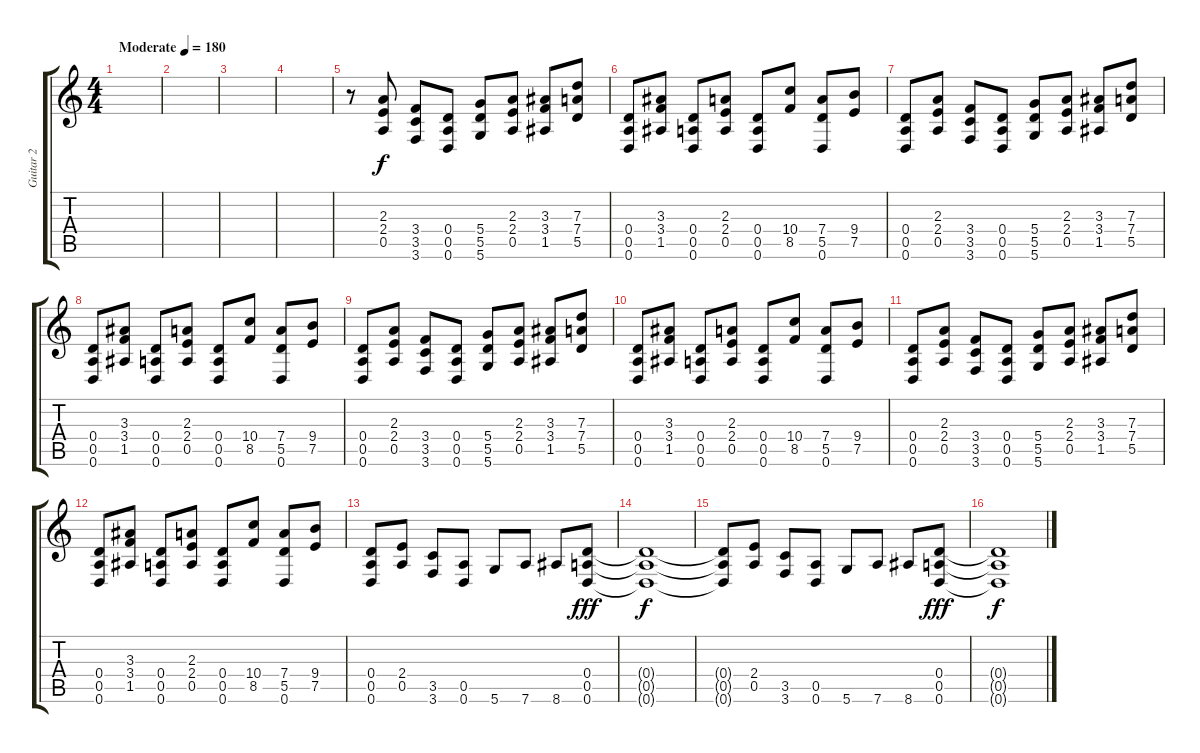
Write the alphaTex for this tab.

\track ("Guitar 2" "Guitar 2") {instrument distortionguitar}
\staff {score tabs}
\tuning (E4 B3 G3 D3 A2 D2) {hide}
\ts (4 4)
\tempo (180 "Moderate")
\clef g2
\ks c
|
|
|
|
r.8 (2.3 2.4 0.5).8 (3.4 3.5 3.6).8 (0.4 0.5 0.6).8 (5.4 5.5 5.6).8 (2.3 2.4 0.5).8 (3.3 3.4 1.5).8 (7.3 7.4 5.5).8 |
(0.4 0.5 0.6).8 (3.3 3.4 1.5).8 (0.4 0.5 0.6).8 (2.3 2.4 0.5).8 (0.4 0.5 0.6).8 (10.4 8.5).8 (7.4 5.5 0.6).8 (9.4 7.5).8 |
(0.4 0.5 0.6).8 (2.3 2.4 0.5).8 (3.4 3.5 3.6).8 (0.4 0.5 0.6).8 (5.4 5.5 5.6).8 (2.3 2.4 0.5).8 (3.3 3.4 1.5).8 (7.3 7.4 5.5).8 |
(0.4 0.5 0.6).8 (3.3 3.4 1.5).8 (0.4 0.5 0.6).8 (2.3 2.4 0.5).8 (0.4 0.5 0.6).8 (10.4 8.5).8 (7.4 5.5 0.6).8 (9.4 7.5).8 |
(0.4 0.5 0.6).8 (2.3 2.4 0.5).8 (3.4 3.5 3.6).8 (0.4 0.5 0.6).8 (5.4 5.5 5.6).8 (2.3 2.4 0.5).8 (3.3 3.4 1.5).8 (7.3 7.4 5.5).8 |
(0.4 0.5 0.6).8 (3.3 3.4 1.5).8 (0.4 0.5 0.6).8 (2.3 2.4 0.5).8 (0.4 0.5 0.6).8 (10.4 8.5).8 (7.4 5.5 0.6).8 (9.4 7.5).8 |
(0.4 0.5 0.6).8 (2.3 2.4 0.5).8 (3.4 3.5 3.6).8 (0.4 0.5 0.6).8 (5.4 5.5 5.6).8 (2.3 2.4 0.5).8 (3.3 3.4 1.5).8 (7.3 7.4 5.5).8 |
(0.4 0.5 0.6).8 (3.3 3.4 1.5).8 (0.4 0.5 0.6).8 (2.3 2.4 0.5).8 (0.4 0.5 0.6).8 (10.4 8.5).8 (7.4 5.5 0.6).8 (9.4 7.5).8 |
(0.4 0.5 0.6).8 (2.4 0.5).8 (3.5 3.6).8 (0.5 0.6).8 5.6.8 7.6.8 8.6.8 (0.4 0.5 0.6).8{dy fff} |
(0.4{t} 0.5{t} 0.6{t}).1{dy f} |
(0.4{t} 0.5{t} 0.6{t}).8 (2.4 0.5).8 (3.5 3.6).8 (0.5 0.6).8 5.6.8 7.6.8 8.6.8 (0.4 0.5 0.6).8{dy fff} |
(0.4{t} 0.5{t} 0.6{t}).1{dy f}
